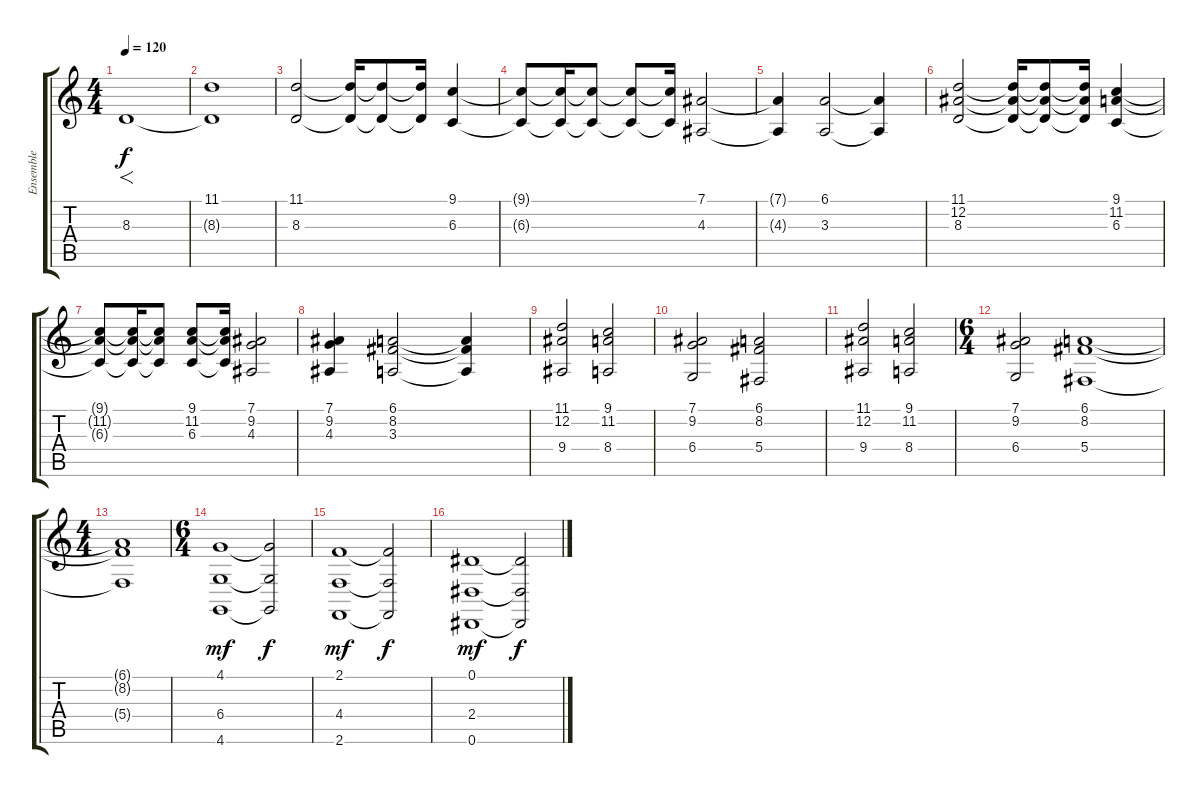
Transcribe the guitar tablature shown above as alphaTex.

\track ("Ensemble" "Ensemble") {instrument stringensemble1}
\staff {score tabs}
\tuning (Eb4 Bb3 Gb3 Db3 Ab2 Eb2) {hide}
\ts (4 4)
\tempo 120
\clef g2
\ks c
8.3.1{f dy f instrument stringensemble1} |
(11.1 8.3{t}).1 |
(11.1 8.3).2 (11.1{t} 8.3{t}).16 (11.1{t} 8.3{t}).8 (11.1{t} 8.3{t}).16 (9.1 6.3).4 |
(9.1{t} 6.3{t}).8 (9.1{t} 6.3{t}).16 (9.1{t} 6.3{t}).8 (9.1{t} 6.3{t}).8 (9.1{t} 6.3{t}).16 (7.1 4.3).2 |
(7.1{t} 4.3{t}).4 (6.1 3.3).2 (6.1{t} 3.3{t}).4 |
(11.1 12.2 8.3).2 (11.1{t} 12.2{t} 8.3{t}).16 (11.1{t} 12.2{t} 8.3{t}).8 (11.1{t} 12.2{t} 8.3{t}).16 (9.1 11.2 6.3).4 |
(9.1{t} 11.2{t} 6.3{t}).8 (9.1{t} 11.2{t} 6.3{t}).16 (9.1{t} 11.2{t} 6.3{t}).8 (9.1 11.2 6.3).8 (9.1{t} 11.2{t} 6.3{t}).16 (7.1 9.2 4.3).2 |
(7.1 9.2 4.3).4 (6.1 8.2 3.3).2 (6.1{t} 8.2{t} 3.3{t}).4 |
(11.1 12.2 9.4).2 (9.1 11.2 8.4).2 |
(7.1 9.2 6.4).2 (6.1 8.2 5.4).2 |
(11.1 12.2 9.4).2 (9.1 11.2 8.4).2 |
\ts (6 4)
(7.1 9.2 6.4).2 (6.1 8.2 5.4).1 |
\ts (4 4)
(6.1{t} 8.2{t} 5.4{t}).1 |
\ts (6 4)
(4.1 6.4 4.6).1{dy mf} (4.1{t} 6.4{t} 4.6{t}).2{dy f} |
(2.1 4.4 2.6).1{dy mf} (2.1{t} 4.4{t} 2.6{t}).2{dy f} |
(0.1 2.4 0.6).1{dy mf} (0.1{t} 2.4{t} 0.6{t}).2{dy f}
